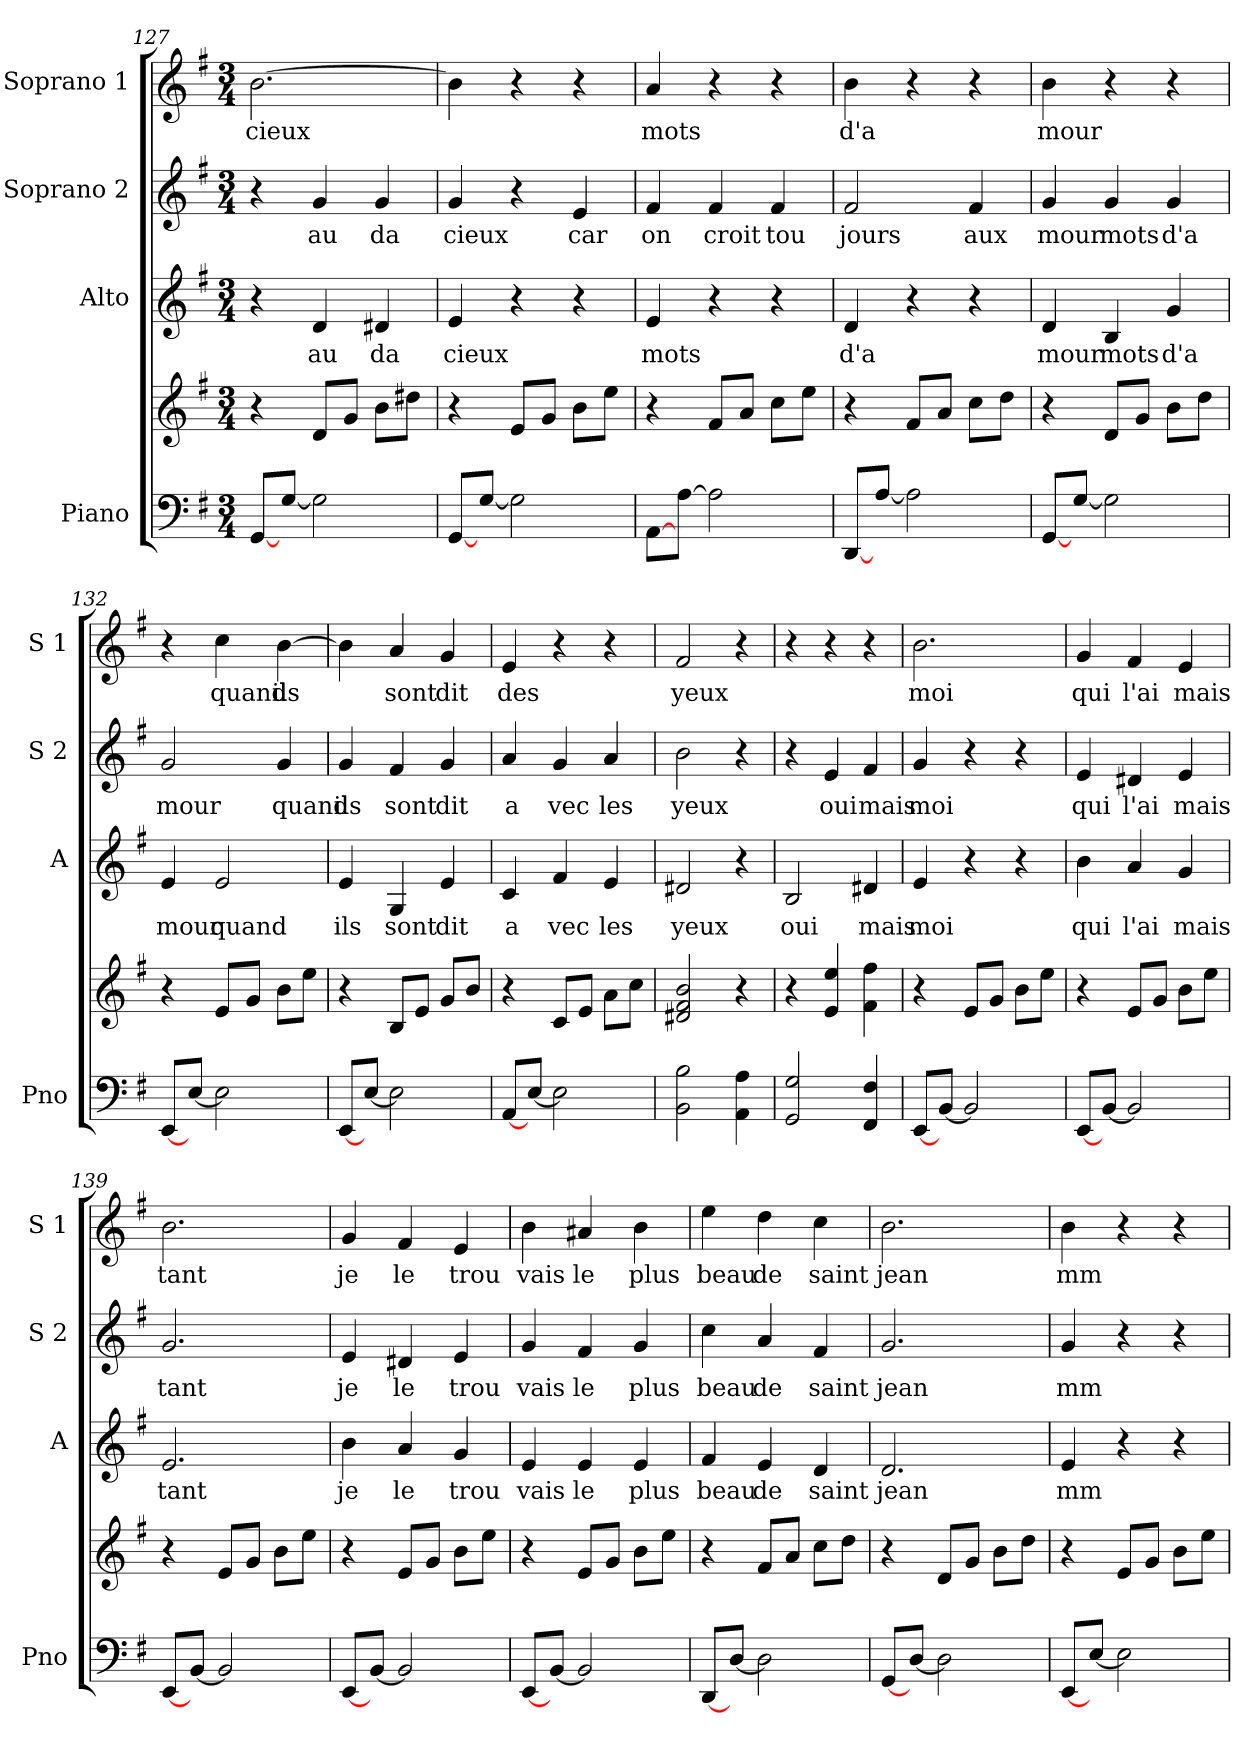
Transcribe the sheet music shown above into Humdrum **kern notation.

**kern	**kern	**kern	**text	**kern	**text	**kern	**text
*part4	*part4	*part3	*part3	*part2	*part2	*part1	*part1
*staff5	*staff4	*staff3	*staff3	*staff2	*staff2	*staff1	*staff1
*I"Piano	*	*I"Alto	*	*I"Soprano 2	*	*I"Soprano 1	*
*I'Pno	*	*I'A	*	*I'S 2	*	*I'S 1	*
*clefF4	*clefG2	*clefG2	*	*clefG2	*	*clefG2	*
*k[f#]	*k[f#]	*k[f#]	*	*k[f#]	*	*k[f#]	*
*G:	*G:	*G:	*	*G:	*	*G:	*
*M3/4	*M3/4	*M3/4	*	*M3/4	*	*M3/4	*
=127	=127	=127	=127	=127	=127	=127	=127
!	!	!	!	!	!	!	!LO:LY:b
[8GG/L	4r	4r	.	4r	.	[2.b\	cieux
[8G/J	.	.	.	.	.	.	.
!	!	!	!LO:LY:b	!	!LO:LY:b	!	!
2G\]	8d/L	4d/	au	4g/	au	.	.
.	8g/J	.	.	.	.	.	.
!	!	!	!LO:LY:b	!	!LO:LY:b	!	!
.	8b\L	4d#X/	da	4g/	da	.	.
.	8dd#X\J	.	.	.	.	.	.
=128	=128	=128	=128	=128	=128	=128	=128
!	!	!	!LO:LY:b	!	!LO:LY:b	!	!
[8GG/L	4r	4e/	cieux	4g/	cieux	4b\]	.
[8G/J	.	.	.	.	.	.	.
2G\]	8e/L	4r	.	4r	.	4r	.
.	8g/J	.	.	.	.	.	.
!	!	!	!	!	!LO:LY:b	!	!
.	8b\L	4r	.	4e/	car	4r	.
.	8ee\J	.	.	.	.	.	.
=129	=129	=129	=129	=129	=129	=129	=129
!	!	!	!LO:LY:b	!	!LO:LY:b	!	!LO:LY:b
[8AA\L	4r	4e/	mots	4f#/	on	4a/	mots
[8A\J	.	.	.	.	.	.	.
!	!	!	!	!	!LO:LY:b	!	!
2A\]	8f#/L	4r	.	4f#/	croit	4r	.
.	8a/J	.	.	.	.	.	.
!	!	!	!	!	!LO:LY:b	!	!
.	8cc\L	4r	.	4f#/	tou	4r	.
.	8ee\J	.	.	.	.	.	.
=130	=130	=130	=130	=130	=130	=130	=130
!	!	!	!LO:LY:b	!	!LO:LY:b	!	!LO:LY:b
[8DD/L	4r	4d/	d'a	2f#/	jours	4b\	d'a
[8A/J	.	.	.	.	.	.	.
2A\]	8f#/L	4r	.	.	.	4r	.
.	8a/J	.	.	.	.	.	.
!	!	!	!	!	!LO:LY:b	!	!
.	8cc\L	4r	.	4f#/	aux	4r	.
.	8dd\J	.	.	.	.	.	.
!!LO:LB:g=z
=131	=131	=131	=131	=131	=131	=131	=131
!	!	!	!LO:LY:b	!	!LO:LY:b	!	!LO:LY:b
[8GG/L	4r	4d/	mour	4g/	mour	4b\	mour
[8G/J	.	.	.	.	.	.	.
!	!	!	!LO:LY:b	!	!LO:LY:b	!	!
2G\]	8d/L	4B/	mots	4g/	mots	4r	.
.	8g/J	.	.	.	.	.	.
!	!	!	!LO:LY:b	!	!LO:LY:b	!	!
.	8b\L	4g/	d'a	4g/	d'a	4r	.
.	8dd\J	.	.	.	.	.	.
=132	=132	=132	=132	=132	=132	=132	=132
!	!	!	!LO:LY:b	!	!LO:LY:b	!	!
[8EE/L	4r	4e/	mour	2g/	mour	4r	.
[8E/J	.	.	.	.	.	.	.
!	!	!	!LO:LY:b	!	!	!	!LO:LY:b
2E\]	8e/L	2e/	quand	.	.	4cc\	quand
.	8g/J	.	.	.	.	.	.
!	!	!	!	!	!LO:LY:b	!	!LO:LY:b
.	8b\L	.	.	4g/	quand	[4b\	ils
.	8ee\J	.	.	.	.	.	.
=133	=133	=133	=133	=133	=133	=133	=133
!	!	!	!LO:LY:b	!	!LO:LY:b	!	!
[8EE/L	4r	4e/	ils	4g/	ils	4b\]	.
[8E/J	.	.	.	.	.	.	.
!	!	!	!LO:LY:b	!	!LO:LY:b	!	!LO:LY:b
2E\]	8B/L	4G/	sont	4f#/	sont	4a/	sont
.	8e/J	.	.	.	.	.	.
!	!	!	!LO:LY:b	!	!LO:LY:b	!	!LO:LY:b
.	8g/L	4e/	dit	4g/	dit	4g/	dit
.	8b/J	.	.	.	.	.	.
=134	=134	=134	=134	=134	=134	=134	=134
!	!	!	!LO:LY:b	!	!LO:LY:b	!	!LO:LY:b
[8AA/L	4r	4c/	a	4a/	a	4e/	des
[8E/J	.	.	.	.	.	.	.
!	!	!	!LO:LY:b	!	!LO:LY:b	!	!
2E\]	8c/L	4f#/	vec	4g/	vec	4r	.
.	8e/J	.	.	.	.	.	.
!	!	!	!LO:LY:b	!	!LO:LY:b	!	!
.	8a\L	4e/	les	4a/	les	4r	.
.	8cc\J	.	.	.	.	.	.
=135	=135	=135	=135	=135	=135	=135	=135
!	!	!	!LO:LY:b	!	!LO:LY:b	!	!LO:LY:b
2BB\ 2B\	2d#X/ 2f#/ 2b/	2d#X/	yeux	2b\	yeux	2f#/	yeux
4AA\ 4A\	4r	4r	.	4r	.	4r	.
!!LO:PB:g=z
=136	=136	=136	=136	=136	=136	=136	=136
!	!	!	!LO:LY:b	!	!	!	!
2GG/ 2G/	4r	2B/	oui	4r	.	4r	.
!	!	!	!	!	!LO:LY:b	!	!
.	4e/ 4ee/	.	.	4e/	oui	4r	.
!	!	!	!LO:LY:b	!	!LO:LY:b	!	!
4FF#/ 4F#/	4f#\ 4ff#\	4d#X/	mais	4f#/	mais	4r	.
=137	=137	=137	=137	=137	=137	=137	=137
!	!	!	!LO:LY:b	!	!LO:LY:b	!	!LO:LY:b
[8EE/L	4r	4e/	moi	4g/	moi	2.b\	moi
[8BB/J	.	.	.	.	.	.	.
2BB/]	8e/L	4r	.	4r	.	.	.
.	8g/J	.	.	.	.	.	.
.	8b\L	4r	.	4r	.	.	.
.	8ee\J	.	.	.	.	.	.
=138	=138	=138	=138	=138	=138	=138	=138
!	!	!	!LO:LY:b	!	!LO:LY:b	!	!LO:LY:b
[8EE/L	4r	4b\	qui	4e/	qui	4g/	qui
[8BB/J	.	.	.	.	.	.	.
!	!	!	!LO:LY:b	!	!LO:LY:b	!	!LO:LY:b
2BB/]	8e/L	4a/	l'ai	4d#X/	l'ai	4f#/	l'ai
.	8g/J	.	.	.	.	.	.
!	!	!	!LO:LY:b	!	!LO:LY:b	!	!LO:LY:b
.	8b\L	4g/	mais	4e/	mais	4e/	mais
.	8ee\J	.	.	.	.	.	.
=139	=139	=139	=139	=139	=139	=139	=139
!	!	!	!LO:LY:b	!	!LO:LY:b	!	!LO:LY:b
[8EE/L	4r	2.e/	tant	2.g/	tant	2.b\	tant
[8BB/J	.	.	.	.	.	.	.
2BB/]	8e/L	.	.	.	.	.	.
.	8g/J	.	.	.	.	.	.
.	8b\L	.	.	.	.	.	.
.	8ee\J	.	.	.	.	.	.
=140	=140	=140	=140	=140	=140	=140	=140
!	!	!	!LO:LY:b	!	!LO:LY:b	!	!LO:LY:b
[8EE/L	4r	4b\	je	4e/	je	4g/	je
[8BB/J	.	.	.	.	.	.	.
!	!	!	!LO:LY:b	!	!LO:LY:b	!	!LO:LY:b
2BB/]	8e/L	4a/	le	4d#X/	le	4f#/	le
.	8g/J	.	.	.	.	.	.
!	!	!	!LO:LY:b	!	!LO:LY:b	!	!LO:LY:b
.	8b\L	4g/	trou	4e/	trou	4e/	trou
.	8ee\J	.	.	.	.	.	.
!!LO:LB:g=z
=141	=141	=141	=141	=141	=141	=141	=141
!	!	!	!LO:LY:b	!	!LO:LY:b	!	!LO:LY:b
[8EE/L	4r	4e/	vais	4g/	vais	4b\	vais
[8BB/J	.	.	.	.	.	.	.
!	!	!	!LO:LY:b	!	!LO:LY:b	!	!LO:LY:b
2BB/]	8e/L	4e/	le	4f#/	le	4a#X/	le
.	8g/J	.	.	.	.	.	.
!	!	!	!LO:LY:b	!	!LO:LY:b	!	!LO:LY:b
.	8b\L	4e/	plus	4g/	plus	4b\	plus
.	8ee\J	.	.	.	.	.	.
=142	=142	=142	=142	=142	=142	=142	=142
!	!	!	!LO:LY:b	!	!LO:LY:b	!	!LO:LY:b
[8DD/L	4r	4f#/	beau	4cc\	beau	4ee\	beau
[8D/J	.	.	.	.	.	.	.
!	!	!	!LO:LY:b	!	!LO:LY:b	!	!LO:LY:b
2D\]	8f#/L	4e/	de	4a/	de	4dd\	de
.	8a/J	.	.	.	.	.	.
!	!	!	!LO:LY:b	!	!LO:LY:b	!	!LO:LY:b
.	8cc\L	4d/	saint	4f#/	saint	4cc\	saint
.	8dd\J	.	.	.	.	.	.
=143	=143	=143	=143	=143	=143	=143	=143
!	!	!	!LO:LY:b	!	!LO:LY:b	!	!LO:LY:b
[8GG/L	4r	2.d/	jean	2.g/	jean	2.b\	jean
[8D/J	.	.	.	.	.	.	.
2D\]	8d/L	.	.	.	.	.	.
.	8g/J	.	.	.	.	.	.
.	8b\L	.	.	.	.	.	.
.	8dd\J	.	.	.	.	.	.
=144	=144	=144	=144	=144	=144	=144	=144
!	!	!	!LO:LY:b	!	!LO:LY:b	!	!LO:LY:b
[8EE/L	4r	4e/	mm	4g/	mm	4b\	mm
[8E/J	.	.	.	.	.	.	.
2E\]	8e/L	4r	.	4r	.	4r	.
.	8g/J	.	.	.	.	.	.
.	8b\L	4r	.	4r	.	4r	.
.	8ee\J	.	.	.	.	.	.
=	=	=	=	=	=	=	=
*-	*-	*-	*-	*-	*-	*-	*-
